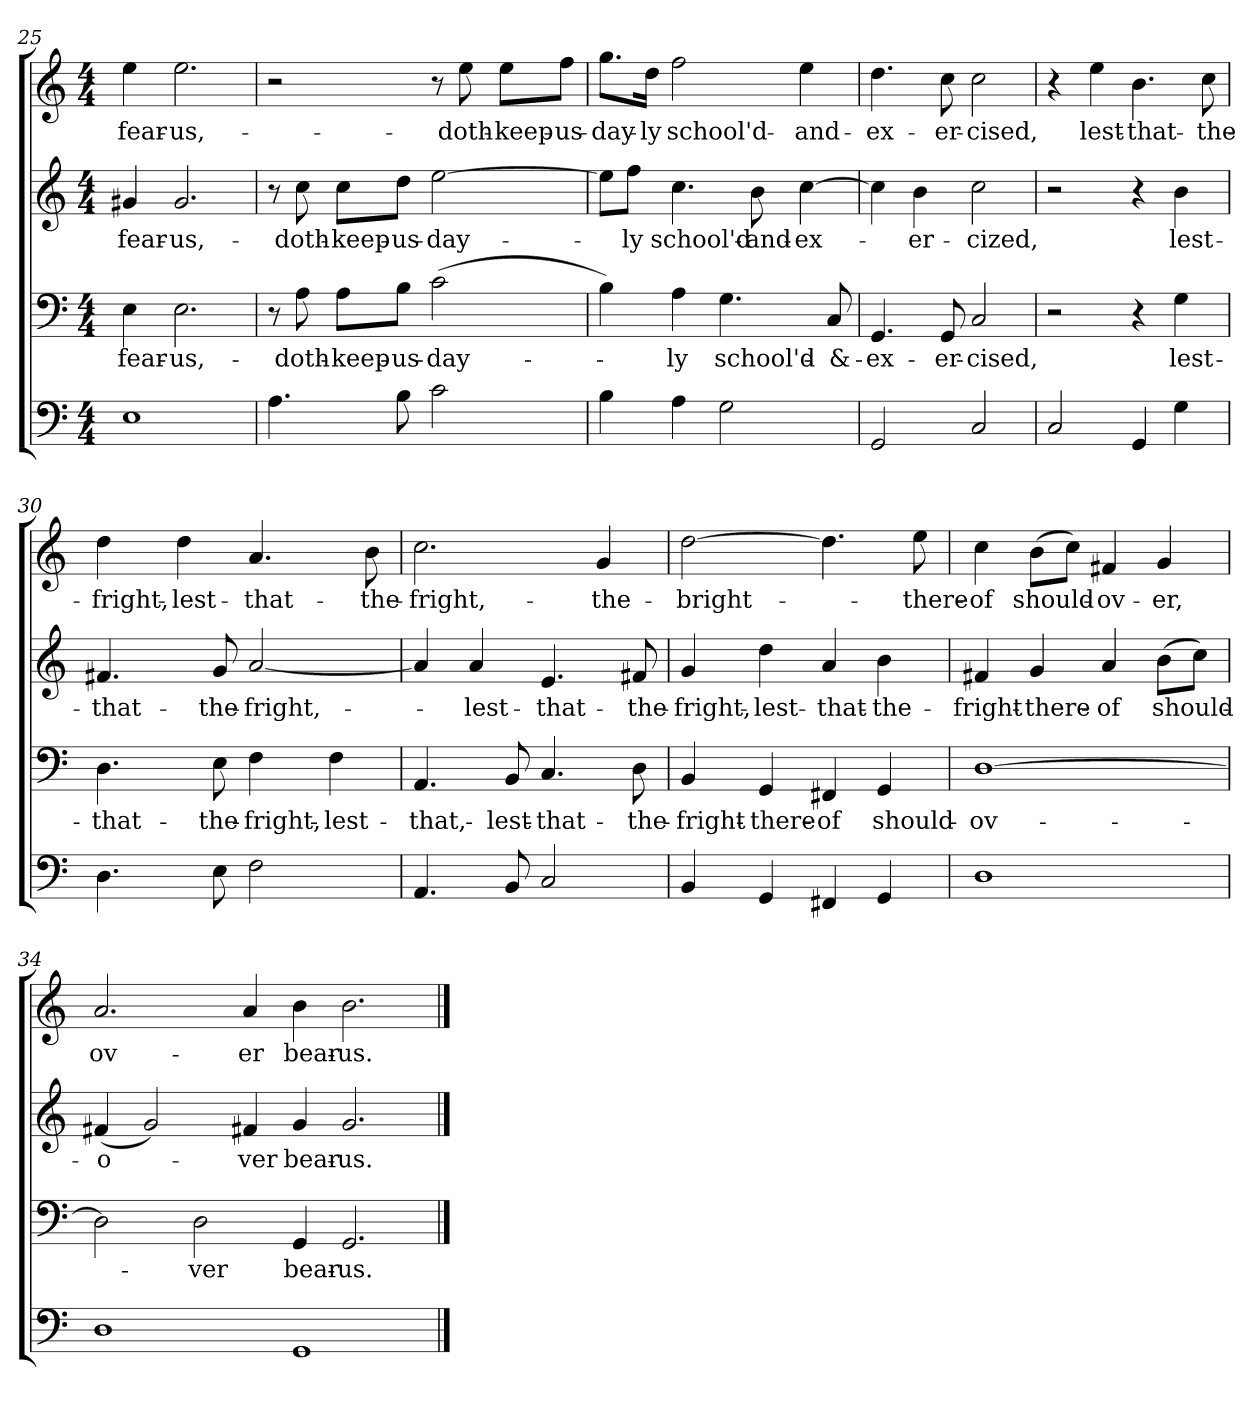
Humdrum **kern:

**kern	**kern	**text	**kern	**text	**kern	**text
*part4	*part3	*part3	*part2	*part2	*part1	*part1
*staff4	*staff3	*staff3	*staff2	*staff2	*staff1	*staff1
*clefF4	*clefF4	*	*clefG2	*	*clefG2	*
*k[]	*k[]	*	*k[]	*	*k[]	*
*C:	*C:	*	*C:	*	*C:	*
*M4/4	*M4/4	*	*M4/4	*	*M4/4	*
=25	=25	=25	=25	=25	=25	=25
1E\	4E\	fear-	4g#X/	fear-	4ee\	fear-
.	2.E\	us,-	2.g#/	us,-	2.ee\	us,-
=26	=26	=26	=26	=26	=26	=26
4.A\	8r	.	8r	.	2r	.
.	8A\	doth-	8cc\	doth-	.	.
.	8A\L	keep-	8cc\L	keep-	.	.
8B\	8B\J	us-	8dd\J	us-	.	.
2c\	(2c\	day-	[2ee\	day-	8r	.
.	.	.	.	.	8ee\	doth-
.	.	.	.	.	8ee\L	keep-
.	.	.	.	.	8ff\J	us-
!!LO:PB:g=z
=27	=27	=27	=27	=27	=27	=27
4B\	4B\)	.	8ee\L]	.	8.gg\L	day-
.	.	.	8ff\J	-ly	.	.
.	.	.	.	.	16dd\Jk	-ly
4A\	4A\	-ly	4.cc\	school'd-	2ff\	school'd-
2G\	4.G\	school'd-	.	.	.	.
.	.	.	8b\	and-	.	.
.	.	.	[4cc\	ex-	4ee\	and-
.	8C/	&-	.	.	.	.
=28	=28	=28	=28	=28	=28	=28
2GG/	4.GG/	ex-	4cc\]	.	4.dd\	ex-
.	.	.	4b\	-er-	.	.
.	8GG/	-er-	.	.	8cc\	-er-
2C/	2C/	-cised,	2cc\	-cized,	2cc\	-cised,
=29	=29	=29	=29	=29	=29	=29
2C/	2r	.	2r	.	4r	.
.	.	.	.	.	4ee\	lest-
4GG/	4r	.	4r	.	4.b\	that-
4G\	4G\	lest-	4b\	lest-	.	.
.	.	.	.	.	8cc\	the-
=30	=30	=30	=30	=30	=30	=30
4.D\	4.D\	that-	4.f#X/	that-	4dd\	fright,-
.	.	.	.	.	4dd\	lest-
8E\	8E\	the-	8g/	the-	.	.
2F\	4F\	fright,-	[2a/	fright,-	4.a/	that-
.	4F\	lest-	.	.	.	.
.	.	.	.	.	8b\	the-
!!LO:LB:g=z
=31	=31	=31	=31	=31	=31	=31
4.AA/	4.AA/	that,-	4a/]	.	2.cc\	fright,-
.	.	.	4a/	lest-	.	.
8BB/	8BB/	lest-	.	.	.	.
2C/	4.C/	that-	4.e/	that-	.	.
.	.	.	.	.	4g/	the-
.	8D\	the-	8f#X/	the-	.	.
=32	=32	=32	=32	=32	=32	=32
4BB/	4BB/	fright-	4g/	fright,-	[2dd\	bright-
4GG/	4GG/	there-	4dd\	lest-	.	.
4FF#X/	4FF#X/	-of	4a/	that-	4.dd\]	.
4GG/	4GG/	should-	4b\	the-	.	.
.	.	.	.	.	8ee\	there-
=33	=33	=33	=33	=33	=33	=33
1D\	[1D\	ov-	4f#X/	fright-	4cc\	-of
.	.	.	4g/	there-	(8b\L	should-
.	.	.	.	.	8cc\J)	.
.	.	.	4a/	-of	4f#X/	ov-
.	.	.	(8b\L	should-	4g/	-er,
.	.	.	8cc\J)	.	.	.
=34	=34	=34	=34	=34	=34	=34
1D\	2D\]	.	(4f#X/	o-	2.a/	ov-
.	.	.	2g/)	.	.	.
.	2D\	-ver	.	.	.	.
.	.	.	4f#X/	-ver	4a/	-er
1GG/	4GG/	bear-	4g/	bear-	4b\	bear-
.	2.GG/	us.-	2.g/	us.-	2.b\	us.-
==	==	==	==	==	==	==
*-	*-	*-	*-	*-	*-	*-
